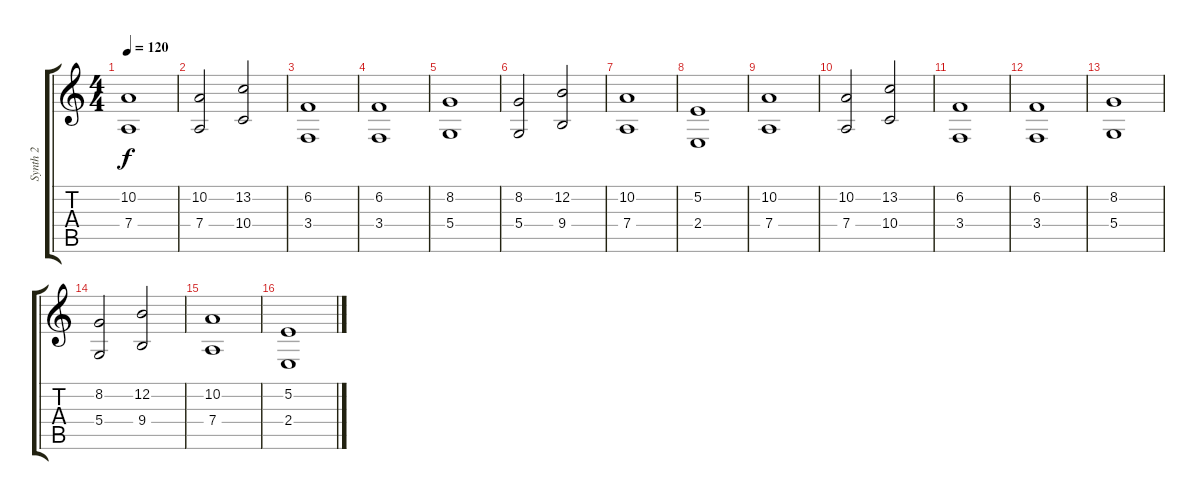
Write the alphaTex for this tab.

\track ("Synth 2" "Synth 2") {instrument synthstrings1}
\staff {score tabs}
\tuning (E4 B3 G3 D3 A2 E2) {hide}
\ts (4 4)
\section ("" "")
\tempo 120
\clef g2
\ks c
(10.2 7.4).1{dy f} |
(10.2 7.4).2 (13.2 10.4).2 |
(6.2 3.4).1 |
(6.2 3.4).1 |
(8.2 5.4).1 |
(8.2 5.4).2 (12.2 9.4).2 |
(10.2 7.4).1 |
(5.2 2.4).1 |
(10.2 7.4).1 |
(10.2 7.4).2 (13.2 10.4).2 |
(6.2 3.4).1 |
(6.2 3.4).1 |
(8.2 5.4).1 |
(8.2 5.4).2 (12.2 9.4).2 |
(10.2 7.4).1 |
(5.2 2.4).1
